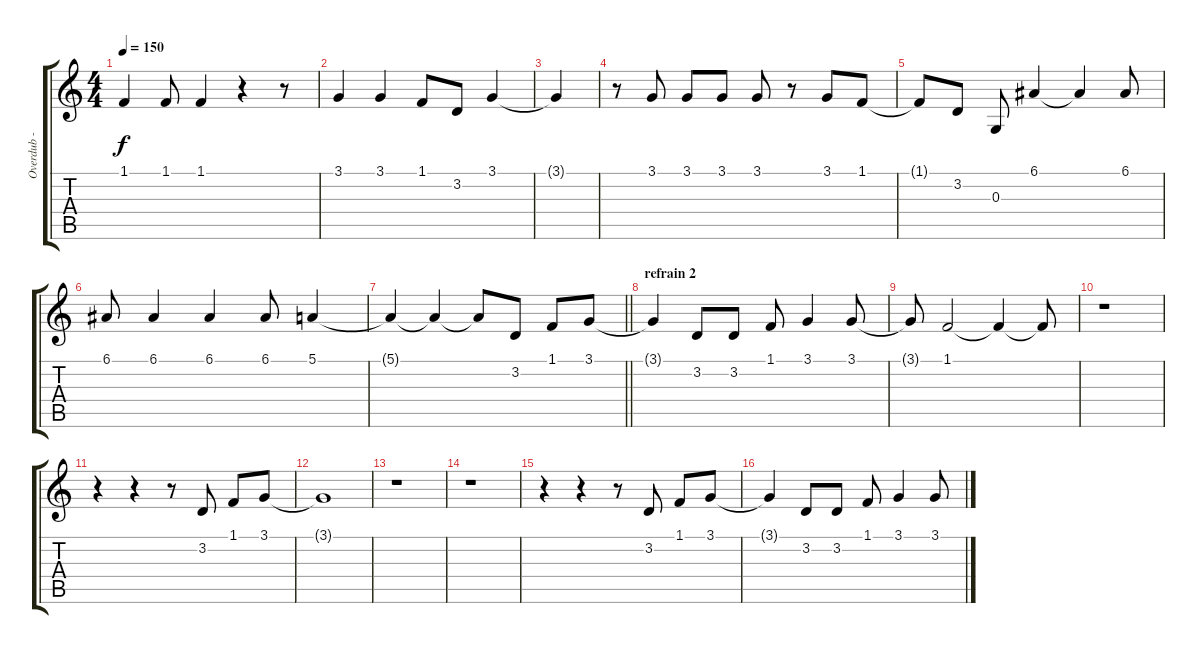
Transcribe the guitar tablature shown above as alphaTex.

\track ("Overdub -  Chant" "Overdub - ") {instrument bassoon}
\staff {score tabs}
\tuning (E4 B3 G3 D3 A2 E2) {hide}
\ts (4 4)
\tempo 150
\clef g2
\ks c
1.1.4{dy f} 1.1.8 1.1.4 r.4 r.8 |
3.1.4 3.1.4 1.1.8 3.2.8 3.1.4 |
3.1{t}.4 |
r.8 3.1.8 3.1.8 3.1.8 3.1.8 r.8 3.1.8 1.1.8 |
1.1{t}.8 3.2.8 0.3.8 6.1.4 6.1{t}.4 6.1.8 |
6.1.8 6.1.4 6.1.4 6.1.8 5.1.4 |
\barLineRight lightlight
5.1{t}.4 5.1{t}.4 5.1{t}.8 3.2.8 1.1.8 3.1.8 |
\section ("" "refrain 2")
3.1{t}.4 3.2.8 3.2.8 1.1.8 3.1.4 3.1.8 |
3.1{t}.8 1.1.2 1.1{t}.4 1.1{t}.8 |
r.1 |
r.4 r.4 r.8 3.2.8 1.1.8 3.1.8 |
3.1{t}.1 |
r.1 |
r.1 |
r.4 r.4 r.8 3.2.8 1.1.8 3.1.8 |
3.1{t}.4 3.2.8 3.2.8 1.1.8 3.1.4 3.1.8
